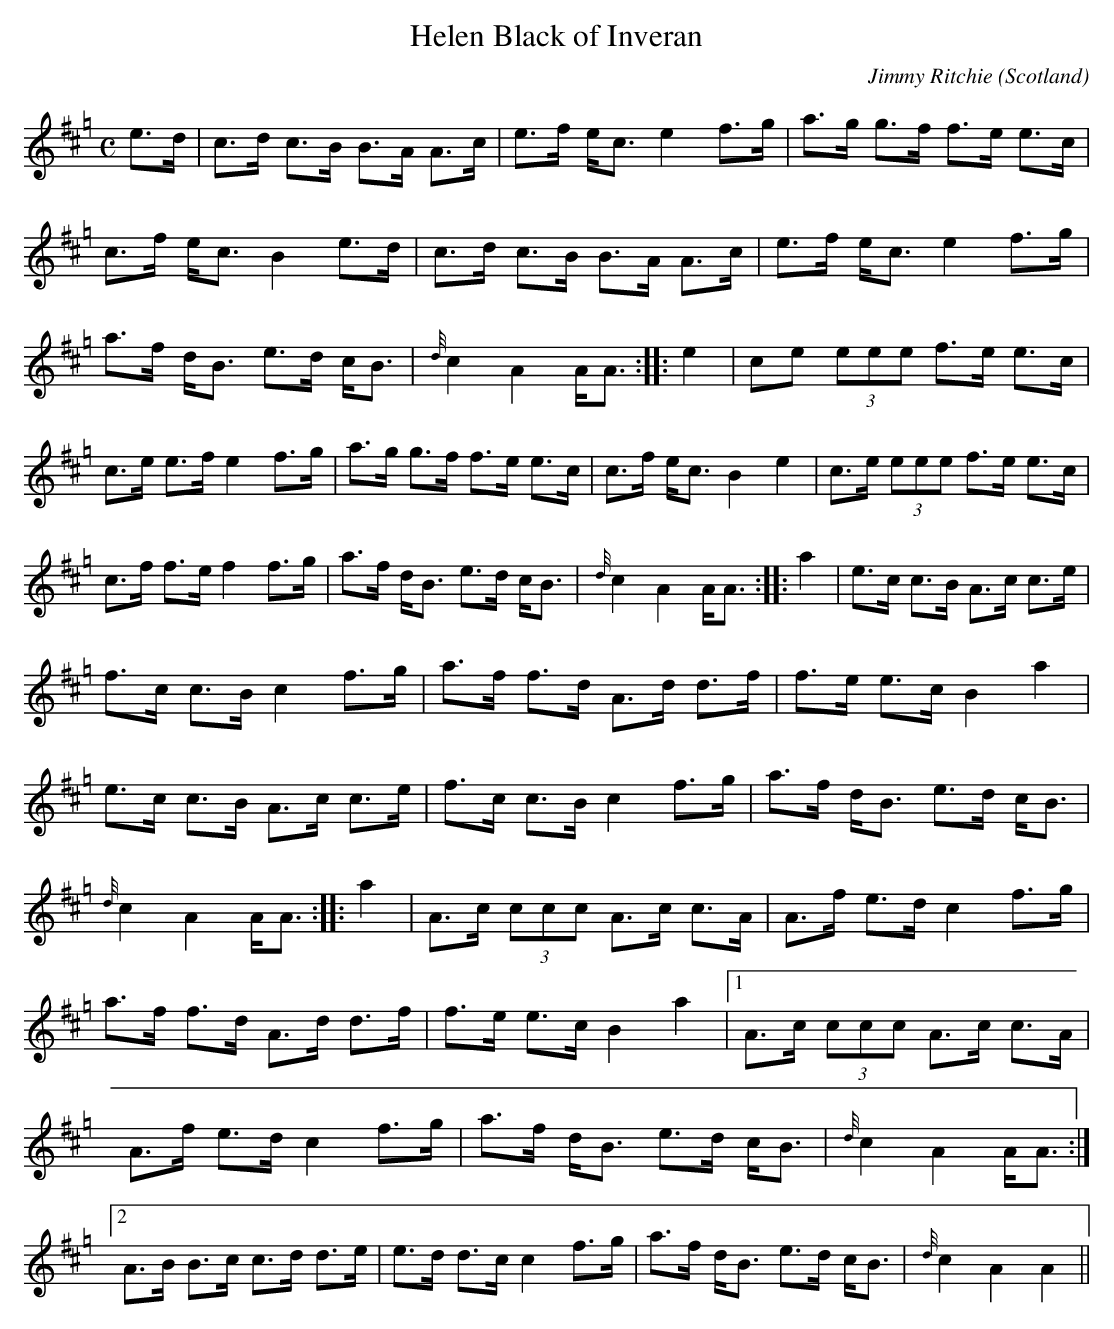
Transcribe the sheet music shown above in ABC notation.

X:1
T:Helen Black of Inveran
O:Scotland
M:C
C:Jimmy Ritchie
K:Hp
e>d|\
c>d c>B B>A A>c|e>f e<c e2 f>g|\
a>g g>f f>e e>c|c>f e<c B2 e>d|\
c>d c>B B>A A>c|e>f e<c e2 f>g|\
a>f d<B e>d c<B|{d}c2A2 A<A::\
e2|\
ce (3eee f>e e>c|c>e e>f e2 f>g|\
a>g g>f f>e e>c|c>f e<c B2 e2|\
c>e (3eee f>e e>c|c>f f>e f2 f>g|\
a>f d<B e>d c<B|{d}c2A2 A<A::\
a2|\
e>c c>B A>c c>e|f>c c>B c2 f>g|\
a>f f>d A>d d>f|f>e e>c B2 a2|\
e>c c>B A>c c>e|f>c c>B c2 f>g|\
a>f d<B e>d c<B|{d}c2A2 A<A::\
a2|\
A>c (3ccc A>c c>A|A>f e>d c2 f>g|\
a>f f>d A>d d>f|f>e e>c B2a2|1\
A>c (3ccc A>c c>A|A>f e>d c2f>g|\
a>f d<B e>d c<B|{d}c2A2 A<A :|2\
A>B B>c c>d d>e|e>d d>c c2f>g|\
a>f d<B e>d c<B|{d}c2A2 A2||
